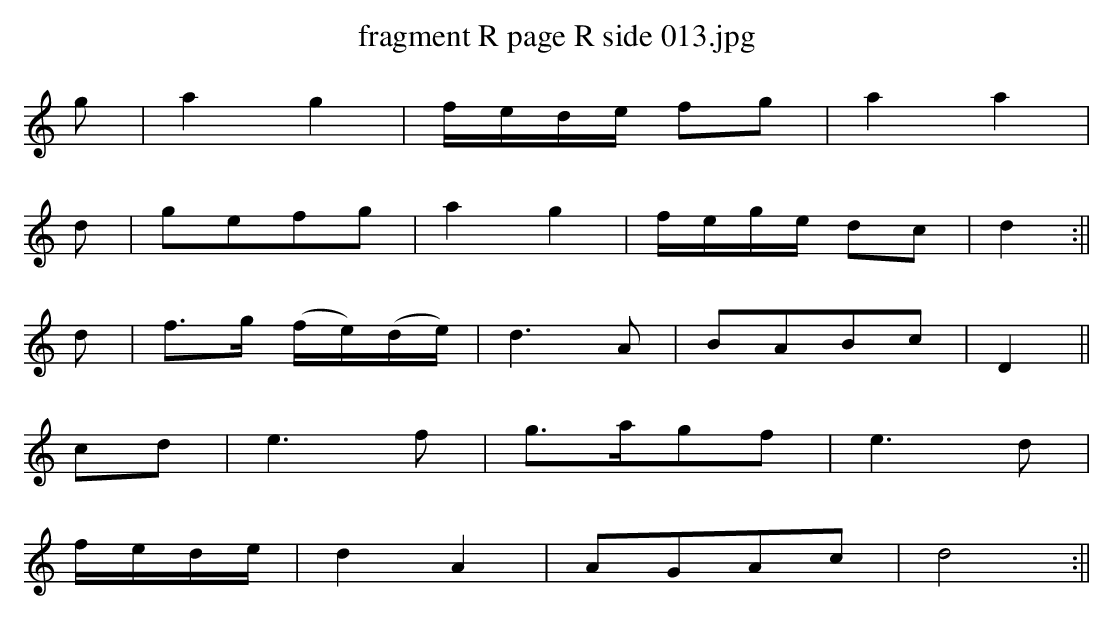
X:1.013.jpg
T:fragment R page R side 013.jpg
M:
L:1/8
K:C
g | a2 g2 | f/e/d/e/ fg | a2 a2 |
d | gefg | a2 g2 | f/e/g/e/ dc | d2 :||
d | f>g (f/e/)(d/e/) | d3 A | BABc | D2 ||
cd | e3f | g>agf | e3d|
f/e/d/e/ | d2 A2 | AGAc | d4 :||
